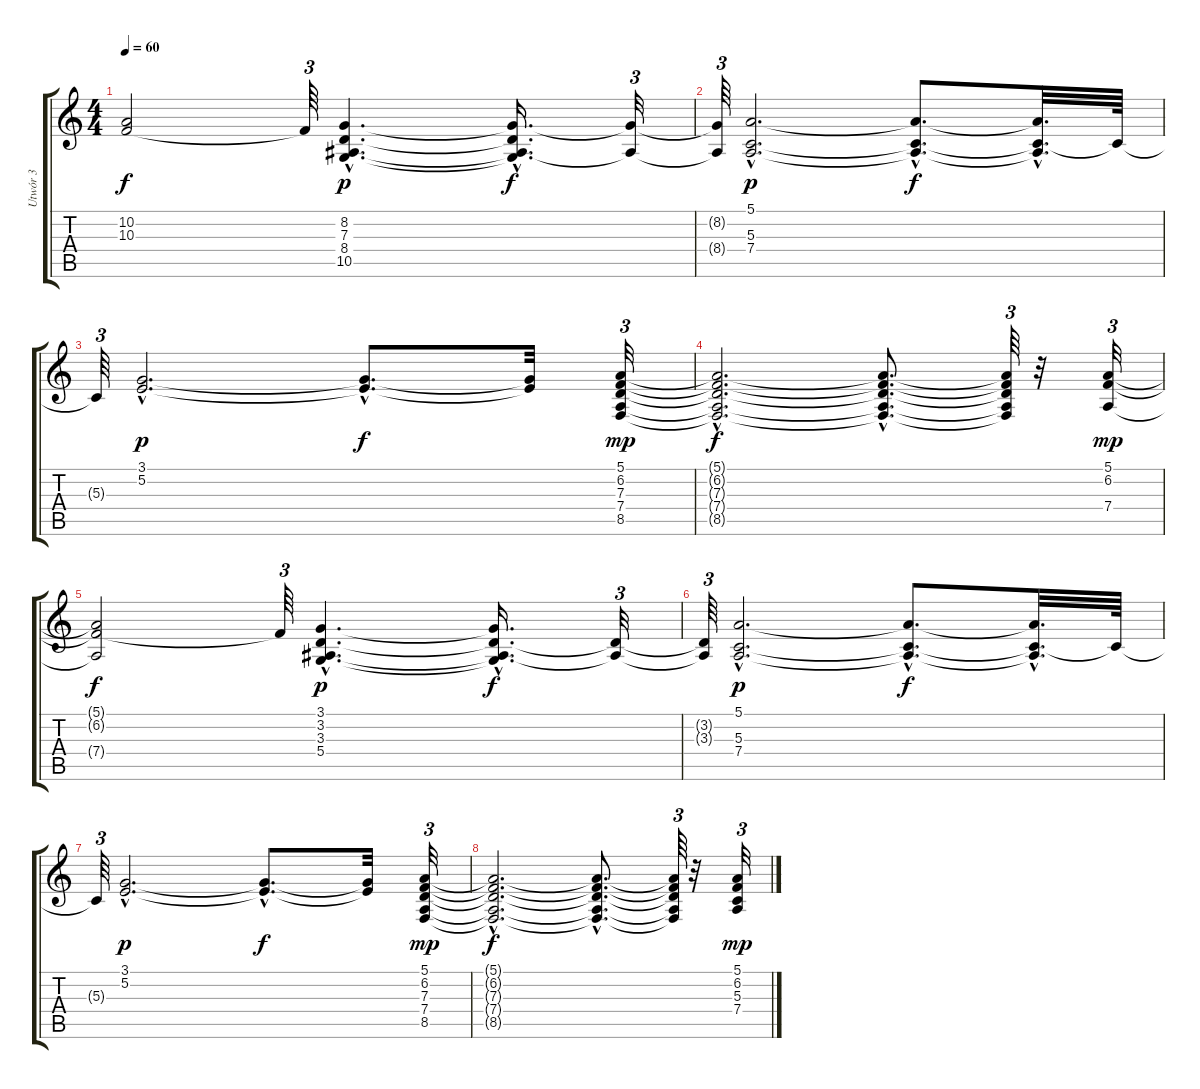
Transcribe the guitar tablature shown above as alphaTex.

\track ("Utwór 3" "Utwór 3") {instrument stringensemble2}
\staff {score tabs}
\tuning (E4 B3 G3 D3 A2 E2) {hide}
\ts (4 4)
\tempo 60
\clef g2
\ks c
(10.2{t} 10.3{t}).2{dy f} 10.3{t}.64{tu (3 2)} (8.2{hac} 7.3{hac} 8.4{hac} 10.5{hac}).4{d dy p} (8.2{hac t} 7.3{hac t} 8.4{hac t} 10.5{hac t}).16{d dy f} (8.2{t} 8.4{t}).32{tu (3 2)} |
(8.2{t} 8.4{t}).64{tu (3 2)} (5.1{hac} 5.3{hac} 7.4{hac}).2{d dy p} (5.1{hac t} 5.3{hac t} 7.4{hac t}).8{d dy f} (5.1{hac t} 5.3{hac t} 7.4{hac t}).32{d} 5.3{t}.64 |
5.3{t}.64{tu (3 2)} (3.1{hac} 5.2{hac}).2{d dy p} (3.1{hac t} 5.2{hac t}).8{d dy f} (3.1{t} 5.2{t}).32 (5.1 6.2 7.3 7.4 8.5).32{tu (3 2) dy mp} |
(5.1{hac t} 6.2{hac t} 7.3{hac t} 7.4{hac t} 8.5{hac t}).2{d dy f} (5.1{hac t} 6.2{hac t} 7.3{hac t} 7.4{hac t} 8.5{hac t}).8{d} (5.1{t} 6.2{t} 7.3{t} 7.4{t} 8.5{t}).64{tu (3 2)} r.32 (5.1 6.2 7.4).32{tu (3 2) dy mp} |
(5.1{t} 6.2{t} 7.4{t}).2{dy f} 6.2{t}.64{tu (3 2)} (3.1{hac} 3.2{hac} 3.3{hac} 5.4{hac}).4{d dy p} (3.1{hac t} 3.2{hac t} 3.3{hac t} 5.4{hac t}).16{d dy f} (3.2{t} 3.3{t}).32{tu (3 2)} |
(3.2{t} 3.3{t}).64{tu (3 2)} (5.1{hac} 5.3{hac} 7.4{hac}).2{d dy p} (5.1{hac t} 5.3{hac t} 7.4{hac t}).8{d dy f} (5.1{hac t} 5.3{hac t} 7.4{hac t}).32{d} 5.3{t}.64 |
5.3{t}.64{tu (3 2)} (3.1{hac} 5.2{hac}).2{d dy p} (3.1{hac t} 5.2{hac t}).8{d dy f} (3.1{t} 5.2{t}).32 (5.1 6.2 7.3 7.4 8.5).32{tu (3 2) dy mp} |
(5.1{hac t} 6.2{hac t} 7.3{hac t} 7.4{hac t} 8.5{hac t}).2{d dy f} (5.1{hac t} 6.2{hac t} 7.3{hac t} 7.4{hac t} 8.5{hac t}).8{d} (5.1{t} 6.2{t} 7.3{t} 7.4{t} 8.5{t}).64{tu (3 2)} r.32 (5.1 6.2 5.3 7.4).32{tu (3 2) dy mp}
